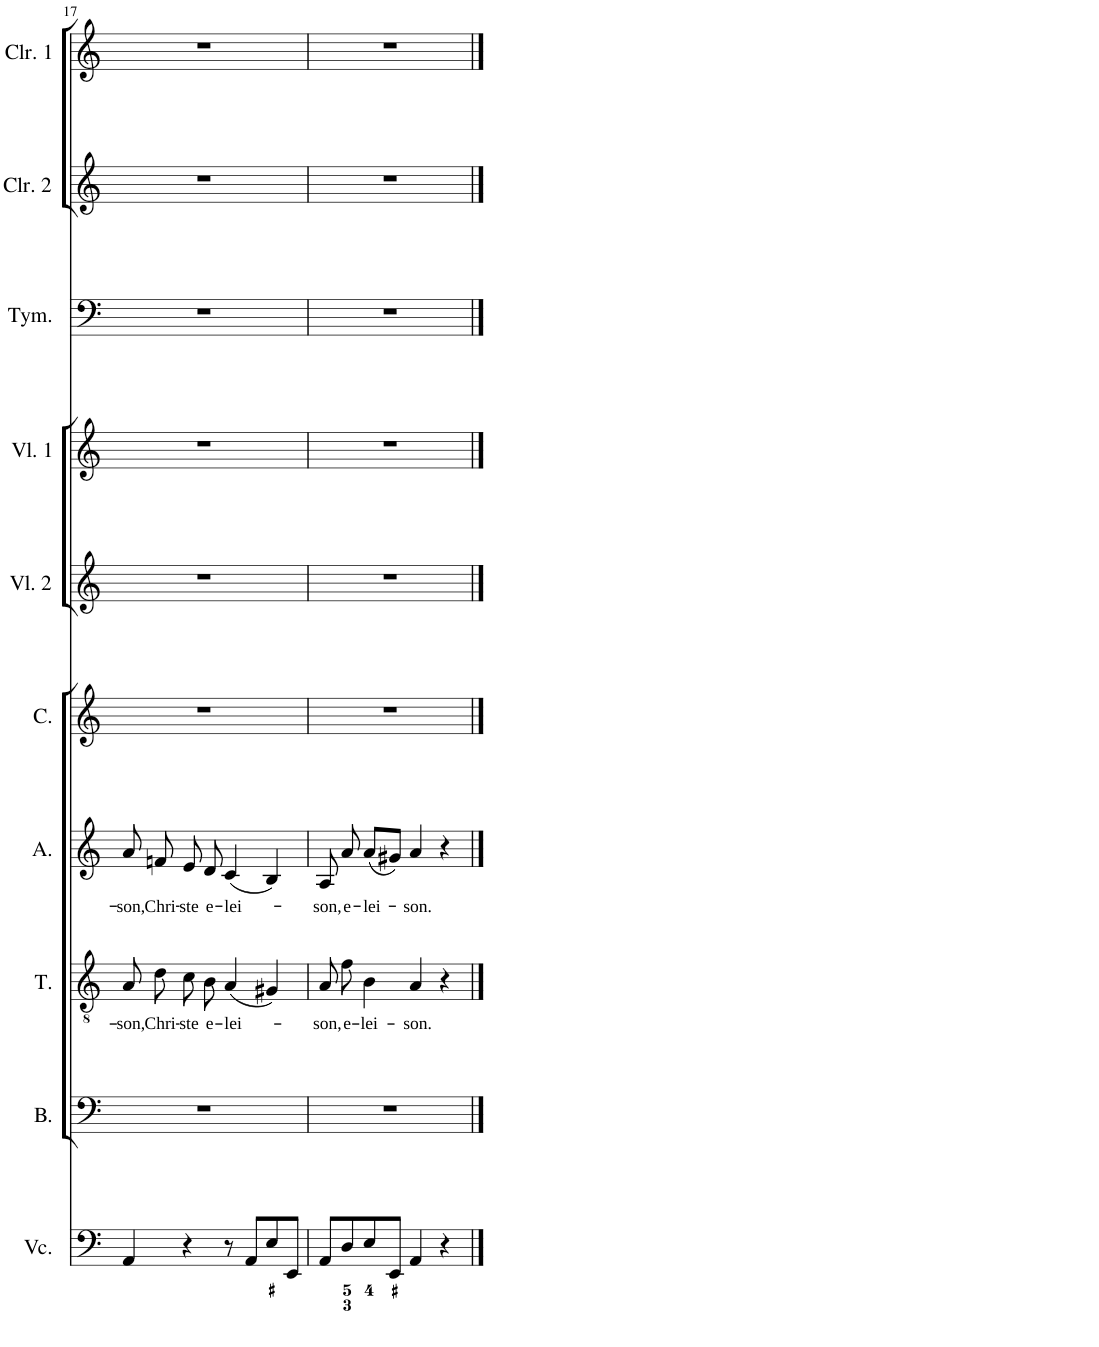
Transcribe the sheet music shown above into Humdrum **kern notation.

**kern	**kern	**kern	**text	**kern	**text	**kern	**kern	**kern	**kern	**kern	**kern
*part10	*part9	*part8	*part8	*part7	*part7	*part6	*part5	*part4	*part3	*part2	*part1
*staff10	*staff9	*staff8	*staff8	*staff7	*staff7	*staff6	*staff5	*staff4	*staff3	*staff2	*staff1
*I"Violoncello	*I"Basso	*I"Tenore	*	*I"Alto	*	*I"Canto	*I"Violino secondo	*I"Violino primo	*I"Tympani	*I"Clarino secondo	*I"Clarino primo
*I'Vc.	*I'B.	*I'T.	*	*I'A.	*	*I'C.	*I'Vl. 2	*I'Vl. 1	*I'Tym.	*I'Clr. 2	*I'Clr. 1
!!LO:PB:g=z
*clefF4	*clefF4	*clefGv2	*	*clefG2	*	*clefG2	*clefG2	*clefG2	*clefF4	*clefG2	*clefG2
*k[]	*k[]	*k[]	*	*k[]	*	*k[]	*k[]	*k[]	*k[]	*k[]	*k[]
*M4/4	*M4/4	*M4/4	*	*M4/4	*	*M4/4	*M4/4	*M4/4	*M4/4	*M4/4	*M4/4
*met(c)	*met(c)	*met(c)	*	*met(c)	*	*met(c)	*met(c)	*met(c)	*met(c)	*met(c)	*met(c)
=17	=17	=17	=17	=17	=17	=17	=17	=17	=17	=17	=17
!	!	!	!LO:LY:b	!	!LO:LY:b	!	!	!	!	!	!
4AA/	1r	8A\L	-son,	8a/	-son,	1r	1r	1r	1r	1r	1r
!	!	!	!LO:LY:b	!	!LO:LY:b	!	!	!	!	!	!
.	.	8d\J	Chri-	8fn/	Chri-	.	.	.	.	.	.
!	!	!	!LO:LY:b	!	!LO:LY:b	!	!	!	!	!	!
4r	.	8c\L	-ste	8e/	-ste	.	.	.	.	.	.
!	!	!	!LO:LY:b	!	!LO:LY:b	!	!	!	!	!	!
.	.	8B\J	e-	8d/	e-	.	.	.	.	.	.
!	!	!	!LO:LY:b	!	!LO:LY:b	!	!	!	!	!	!
8r	.	(4A/	-lei-	(4c/	-lei-	.	.	.	.	.	.
8AA/L	.	.	.	.	.	.	.	.	.	.	.
8E/	.	4G#X/)	.	4B/)	.	.	.	.	.	.	.
8EE/J	.	.	.	.	.	.	.	.	.	.	.
=18	=18	=18	=18	=18	=18	=18	=18	=18	=18	=18	=18
!	!	!	!LO:LY:b	!	!LO:LY:b	!	!	!	!	!	!
8AA/L	1r	8A\L	-son,	8A/	-son,	1r	1r	1r	1r	1r	1r
!	!	!	!LO:LY:b	!	!LO:LY:b	!	!	!	!	!	!
8D/	.	8f\J	e-	8a/	e-	.	.	.	.	.	.
!	!	!	!LO:LY:b	!	!LO:LY:b	!	!	!	!	!	!
8E/	.	4B\	-lei-	(8a/L	-lei-	.	.	.	.	.	.
8EE/J	.	.	.	8g#X/J)	.	.	.	.	.	.	.
!	!	!	!LO:LY:b	!	!LO:LY:b	!	!	!	!	!	!
4AA/	.	4A/	-son.	4a/	-son.	.	.	.	.	.	.
4r	.	4r	.	4r	.	.	.	.	.	.	.
==	==	==	==	==	==	==	==	==	==	==	==
*-	*-	*-	*-	*-	*-	*-	*-	*-	*-	*-	*-
